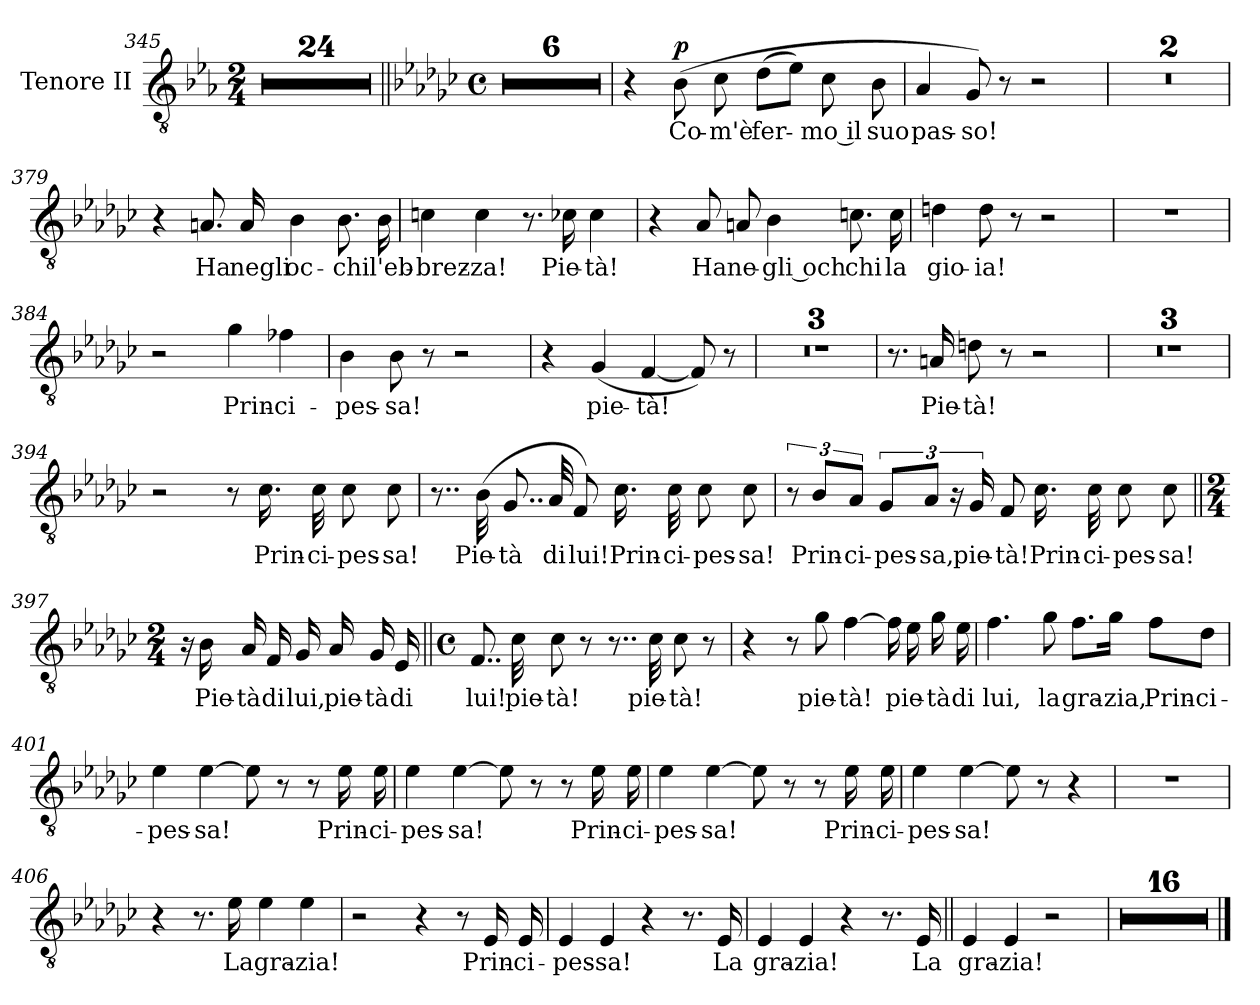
**kern	**text	**dynam
*part1	*part1	*part1
*staff1	*staff1	*staff1
*I"Tenore II	*	*
*I'T. II	*	*
*clefGv2	*	*
*k[b-e-a-]	*	*
*M2/4	*	*
=345	=345	=345
2r	.	.
=346	=346	=346
2r	.	.
=347	=347	=347
2r	.	.
!!LO:LB:g=z
=348	=348	=348
2r	.	.
=349	=349	=349
2r	.	.
=350	=350	=350
2r	.	.
=351	=351	=351
2r	.	.
=352	=352	=352
2r	.	.
=353	=353	=353
2r	.	.
=354	=354	=354
2r	.	.
!!LO:PB:g=z
=355	=355	=355
2r	.	.
=356	=356	=356
2r	.	.
=357	=357	=357
2r	.	.
=358	=358	=358
2r	.	.
=359	=359	=359
2r	.	.
=360	=360	=360
2r	.	.
=361	=361	=361
2r	.	.
!!LO:LB:g=z
=362	=362	=362
2r	.	.
=363	=363	=363
2r	.	.
=364	=364	=364
2r	.	.
=365	=365	=365
2r	.	.
=366	=366	=366
2r	.	.
=367	=367	=367
2r	.	.
=368	=368	=368
2r	.	.
!!LO:LB:g=z
=369||	=369||	=369||
*k[b-e-a-d-g-c-]	*	*
*M4/4	*	*
*met(c)	*	*
1r	.	.
=370	=370	=370
1r	.	.
=371	=371	=371
1r	.	.
!!LO:PB:g=z
=372	=372	=372
1r	.	.
=373	=373	=373
1r	.	.
!!LO:LB:g=z
=374	=374	=374
1r	.	.
=375	=375	=375
4r	.	.
!	!LO:LY:b	!LO:DY:b
(>8B-\	Co-	p
!	!LO:LY:b	!
8c-\	-m'è	.
!	!LO:LY:b	!
(>8d-\L	fer-	.
8e-\J)	.	.
!	!LO:LY:b	!
8c-\	-mo il	.
!	!LO:LY:b	!
8B-\	suo	.
!!LO:PB:g=z
=376	=376	=376
!	!LO:LY:b	!
4A-/	pas-	.
!	!LO:LY:b	!
8G-/)	-so!	.
8r	.	.
2r	.	.
=377	=377	=377
1r	.	.
!!LO:LB:g=z
=378	=378	=378
1r	.	.
=379	=379	=379
4r	.	.
!	!LO:LY:b	!
8.An/	Ha	.
!	!LO:LY:b	!
16A/	negli	.
!	!LO:LY:b	!
4B-\	oc-	.
!	!LO:LY:b	!
8.B-\	-chi	.
!	!LO:LY:b	!
16B-\	l'eb-	.
!!LO:PB:g=z
=380	=380	=380
!	!LO:LY:b	!
4cn\	-brez-	.
!	!LO:LY:b	!
4c\	-za!	.
8.r	.	.
!	!LO:LY:b	!
16c-X\	Pie-	.
!	!LO:LY:b	!
4c-\	-tà!	.
=381	=381	=381
4r	.	.
!	!LO:LY:b	!
8A-/	Ha	.
!	!LO:LY:b	!
8An/	ne-	.
!	!LO:LY:b	!
4B-\	-gli och	.
!	!LO:LY:b	!
8.cn\	-chi	.
!	!LO:LY:b	!
16c\	la	.
!!LO:PB:g=z
=382	=382	=382
!	!LO:LY:b	!
4dn\	gio-	.
!	!LO:LY:b	!
8d\	-ia!	.
8r	.	.
2r	.	.
=383	=383	=383
1r	.	.
!!LO:PB:g=z
=384	=384	=384
2r	.	.
!	!LO:LY:b	!
4g-\	Prin-	.
!	!LO:LY:b	!
4f-X\	-ci-	.
=385	=385	=385
!	!LO:LY:b	!
4B-\	-pes-	.
!	!LO:LY:b	!
8B-\	-sa!	.
8r	.	.
2r	.	.
=386	=386	=386
4r	.	.
!	!LO:LY:b	!
(>4G-/	pie-	.
!	!LO:LY:b	!
[4F/	-tà!	.
8F/])	.	.
8r	.	.
!!LO:LB:g=z
=387	=387	=387
1r	.	.
=388	=388	=388
1r	.	.
=389	=389	=389
1r	.	.
!!LO:PB:g=z
=390	=390	=390
8.r	.	.
!	!LO:LY:b	!
16An/	Pie-	.
!	!LO:LY:b	!
8dn\	-tà!	.
8r	.	.
2r	.	.
=391	=391	=391
1r	.	.
!!LO:PB:g=z
=392	=392	=392
1r	.	.
=393	=393	=393
1r	.	.
=394	=394	=394
2r	.	.
8r	.	.
!	!LO:LY:b	!
16.c-\	Prin-	.
!	!LO:LY:b	!
32c-\	-ci-	.
!	!LO:LY:b	!
8c-\	-pes-	.
!	!LO:LY:b	!
8c-\	-sa!	.
!!LO:PB:g=z
=395	=395	=395
8..r	.	.
!	!LO:LY:b	!
(>32B-\	Pie-	.
!	!LO:LY:b	!
8..G-/	-tà	.
!	!LO:LY:b	!
32A-/	di	.
!	!LO:LY:b	!
8F/)	lui!	.
!	!LO:LY:b	!
16.c-\	Prin-	.
!	!LO:LY:b	!
32c-\	-ci-	.
!	!LO:LY:b	!
8c-\	-pes-	.
!	!LO:LY:b	!
8c-\	-sa!	.
=396	=396	=396
12r	.	.
!	!LO:LY:b	!
12B-/L	Prin-	.
!	!LO:LY:b	!
12A-/J	-ci-	.
!	!LO:LY:b	!
12G-/L	-pes-	.
!	!LO:LY:b	!
12A-/J	-sa,	.
24r	.	.
!	!LO:LY:b	!
24G-/	pie-	.
!	!LO:LY:b	!
8F/	-tà!	.
!	!LO:LY:b	!
16.c-\	Prin-	.
!	!LO:LY:b	!
32c-\	-ci-	.
!	!LO:LY:b	!
8c-\	-pes-	.
!	!LO:LY:b	!
8c-\	-sa!	.
!!LO:PB:g=z
=397||	=397||	=397||
*M2/4	*	*
16r	.	.
!	!LO:LY:b	!
16B-\	Pie-	.
!	!LO:LY:b	!
16A-/	-tà	.
!	!LO:LY:b	!
16F/	di	.
!	!LO:LY:b	!
16G-/	lui,	.
!	!LO:LY:b	!
16A-/	pie-	.
!	!LO:LY:b	!
16G-/	-tà	.
!	!LO:LY:b	!
16E-/	di	.
=398||	=398||	=398||
*M4/4	*	*
*met(c)	*	*
!	!LO:LY:b	!
8..F/	lui!	.
!	!LO:LY:b	!
32c-\	pie-	.
!	!LO:LY:b	!
8c-\	-tà!	.
8r	.	.
8..r	.	.
!	!LO:LY:b	!
32c-\	pie-	.
!	!LO:LY:b	!
8c-\	-tà!	.
8r	.	.
!!LO:PB:g=z
=399	=399	=399
4r	.	.
8r	.	.
!	!LO:LY:b	!
8g-\	pie-	.
!	!LO:LY:b	!
[4f\	-tà!	.
16f\]	.	.
!	!LO:LY:b	!
16e-\	pie-	.
!	!LO:LY:b	!
16g-\	-tà	.
!	!LO:LY:b	!
16e-\	di	.
=400	=400	=400
!	!LO:LY:b	!
4.f\	lui,	.
!	!LO:LY:b	!
8g-\	la	.
!	!LO:LY:b	!
8.f\L	gra-	.
!	!LO:LY:b	!
16g-\Jk	-zia,	.
!	!LO:LY:b	!
8f\L	Prin-	.
!	!LO:LY:b	!
8d-\J	-ci-	.
!!LO:PB:g=z
=401	=401	=401
!	!LO:LY:b	!
4e-\	-pes-	.
!	!LO:LY:b	!
[4e-\	-sa!	.
8e-\]	.	.
8r	.	.
8r	.	.
!	!LO:LY:b	!
16e-\	Prin-	.
!	!LO:LY:b	!
16e-\	-ci-	.
=402	=402	=402
!	!LO:LY:b	!
4e-\	-pes-	.
!	!LO:LY:b	!
[4e-\	-sa!	.
8e-\]	.	.
8r	.	.
8r	.	.
!	!LO:LY:b	!
16e-\	Prin-	.
!	!LO:LY:b	!
16e-\	-ci-	.
!!LO:PB:g=z
=403	=403	=403
!	!LO:LY:b	!
4e-\	-pes-	.
!	!LO:LY:b	!
[4e-\	-sa!	.
8e-\]	.	.
8r	.	.
8r	.	.
!	!LO:LY:b	!
16e-\	Prin-	.
!	!LO:LY:b	!
16e-\	-ci-	.
=404	=404	=404
!	!LO:LY:b	!
4e-\	-pes-	.
!	!LO:LY:b	!
[4e-\	-sa!	.
8e-\]	.	.
8r	.	.
4r	.	.
=405	=405	=405
1r	.	.
!!LO:PB:g=z
=406	=406	=406
4r	.	.
8.r	.	.
!	!LO:LY:b	!
16e-\	La	.
!	!LO:LY:b	!
4e-\	gra-	.
!	!LO:LY:b	!
4e-\	-zia!	.
=407	=407	=407
2r	.	.
4r	.	.
8r	.	.
!	!LO:LY:b	!
16E-/	Prin-	.
!	!LO:LY:b	!
16E-/	-ci-	.
=408	=408	=408
!	!LO:LY:b	!
4E-/	-pes-	.
!	!LO:LY:b	!
4E-/	-sa!	.
4r	.	.
8.r	.	.
!	!LO:LY:b	!
16E-/	La	.
!!LO:PB:g=z
=409	=409	=409
!	!LO:LY:b	!
4E-/	gra-	.
!	!LO:LY:b	!
4E-/	-zia!	.
4r	.	.
8.r	.	.
!	!LO:LY:b	!
16E-/	La	.
=410||	=410||	=410||
!	!LO:LY:b	!
4E-/	gra-	.
!	!LO:LY:b	!
4E-/	-zia!	.
2r	.	.
=411	=411	=411
1r	.	.
!!LO:LB:g=z
=412	=412	=412
1r	.	.
=413	=413	=413
1r	.	.
!!LO:PB:g=z
=414	=414	=414
1r	.	.
=415	=415	=415
1r	.	.
!!LO:LB:g=z
=416	=416	=416
1r	.	.
=417	=417	=417
1r	.	.
=418	=418	=418
1r	.	.
!!LO:LB:g=z
=419	=419	=419
1r	.	.
=420	=420	=420
1r	.	.
=421	=421	=421
1r	.	.
!!LO:PB:g=z
=422	=422	=422
1r	.	.
=423	=423	=423
1r	.	.
=424	=424	=424
1r	.	.
!!LO:LB:g=z
=425	=425	=425
1r	.	.
=426	=426	=426
1r	.	.
==	==	==
*-	*-	*-
